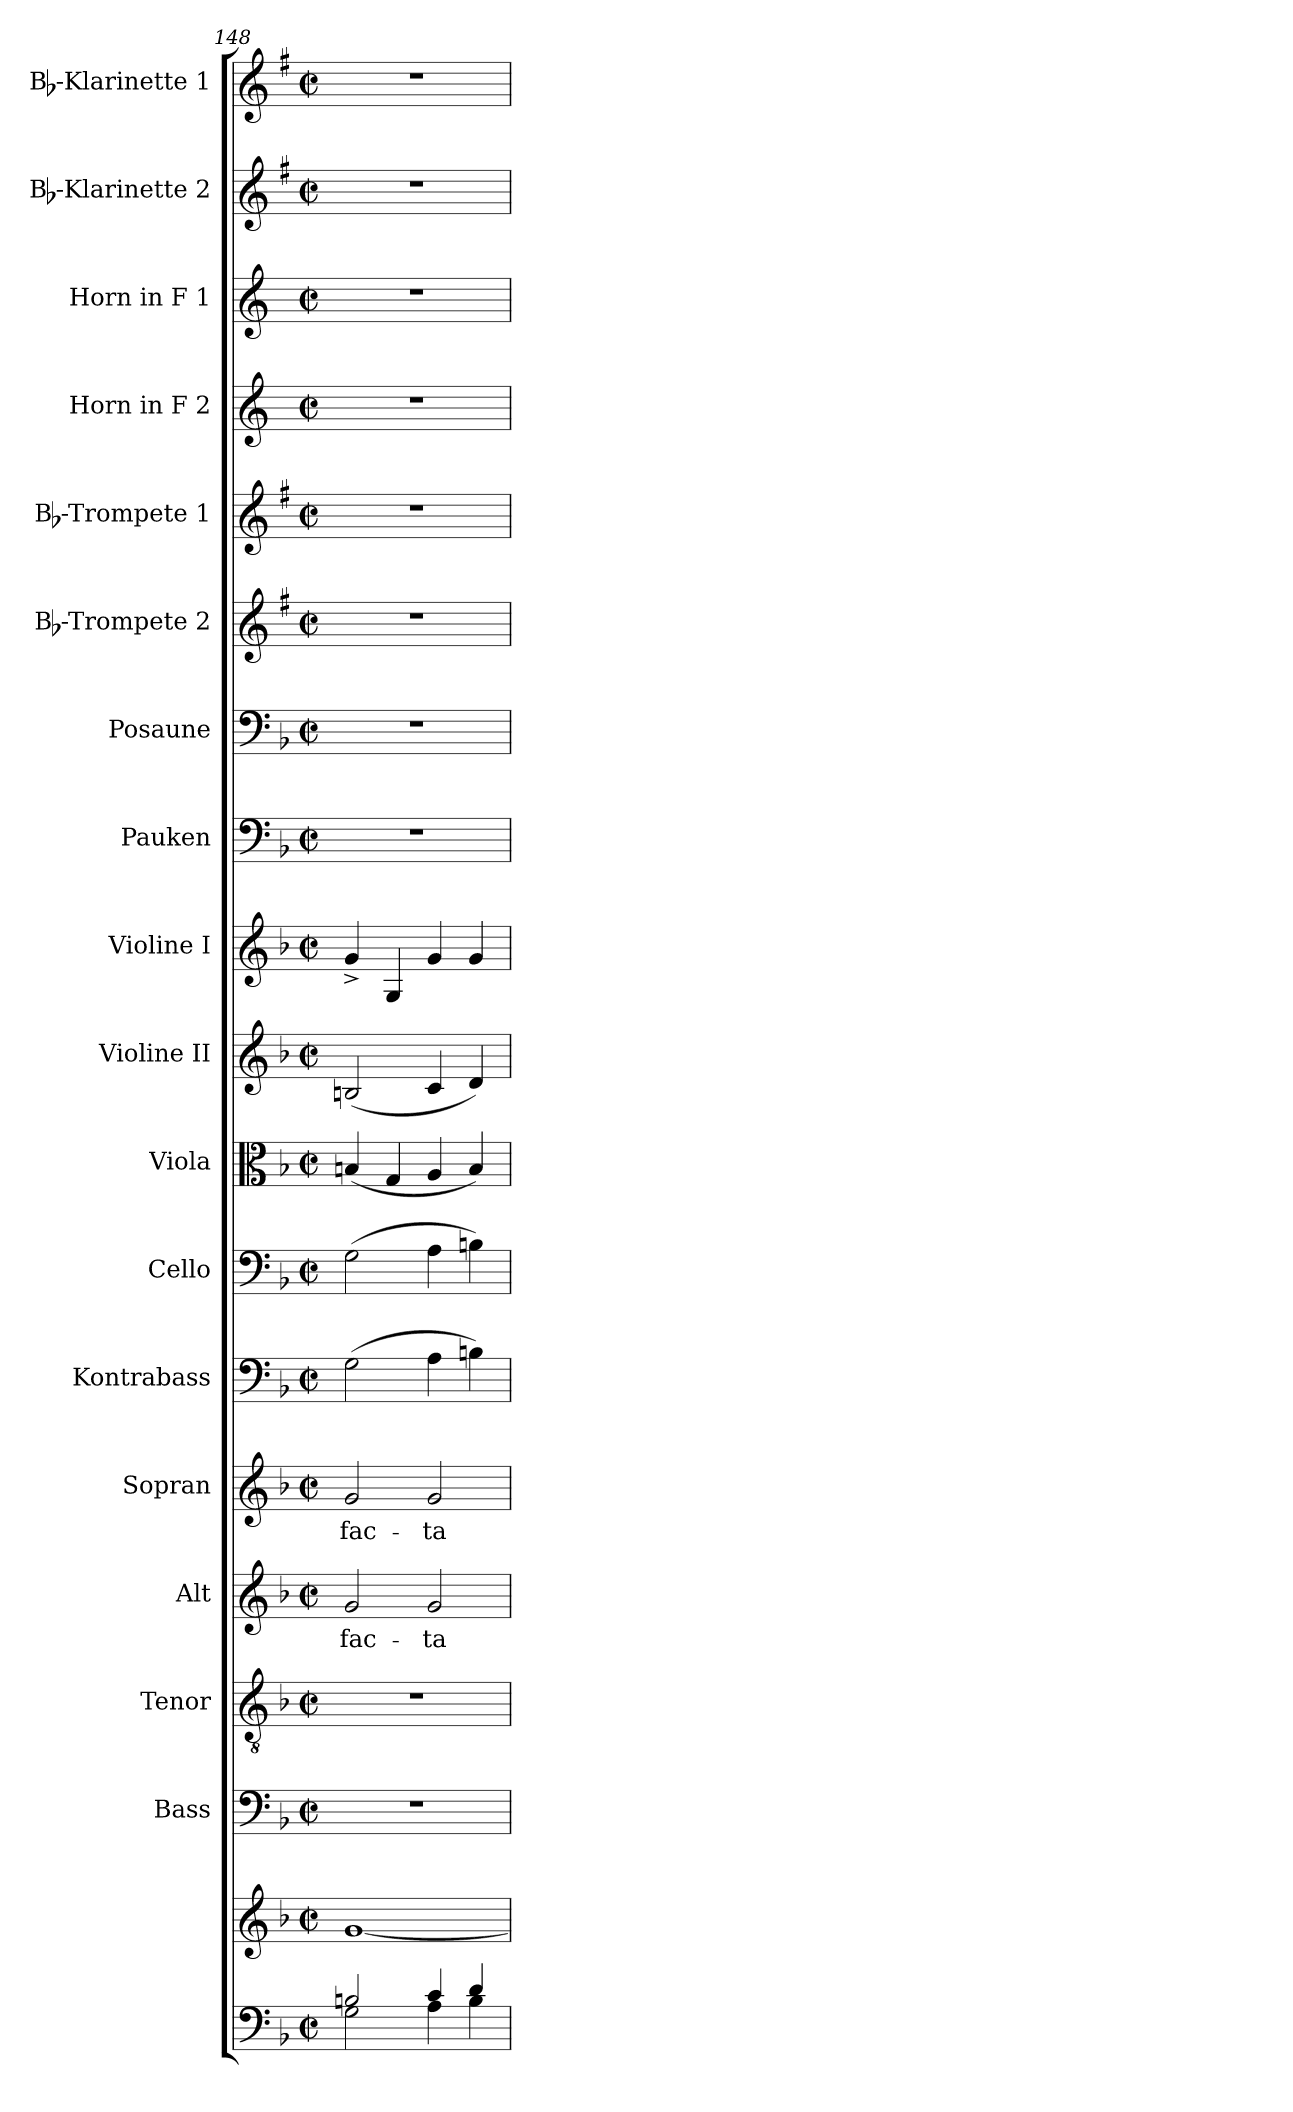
**kern	**kern	**kern	**kern	**kern	**text	**kern	**text	**kern	**kern	**kern	**kern	**kern	**kern	**kern	**kern	**kern	**kern	**kern	**kern	**kern
*part18	*part18	*part17	*part16	*part15	*part15	*part14	*part14	*part13	*part12	*part11	*part10	*part9	*part8	*part7	*part6	*part5	*part4	*part3	*part2	*part1
*staff19	*staff18	*staff17	*staff16	*staff15	*staff15	*staff14	*staff14	*staff13	*staff12	*staff11	*staff10	*staff9	*staff8	*staff7	*staff6	*staff5	*staff4	*staff3	*staff2	*staff1
*	*	*I"Bass	*I"Tenor	*I"Alt	*	*I"Sopran	*	*I"Kontrabass	*I"Cello	*I"Viola	*I"Violine II	*I"Violine I	*I"Pauken	*I"Posaune	*I"Bb-Trompete 2	*I"Bb-Trompete 1	*I"Horn in F 2	*I"Horn in F 1	*I"Bb-Klarinette 2	*I"Bb-Klarinette 1
*	*	*I'B.	*I'T.	*I'A.	*	*I'S.	*	*I'Kb.	*	*I'Vla.	*I'Vl. II	*I'Vl. I	*I'Pk.	*I'Pos.	*I'Bb Trp. 2	*I'Bb Trp. 1	*	*	*I'Bb Kl. 2	*I'Bb Kl. 1
*clefF4	*clefG2	*clefF4	*clefGv2	*clefG2	*	*clefG2	*	*clefF4	*clefF4	*clefC3	*clefG2	*clefG2	*clefF4	*clefF4	*clefG2	*clefG2	*clefG2	*clefG2	*clefG2	*clefG2
*	*	*	*	*	*	*	*	*ITrd7c12	*	*	*	*	*	*	*ITrd1c2	*ITrd1c2	*ITrd4c7	*ITrd4c7	*ITrd1c2	*ITrd1c2
*k[b-]	*k[b-]	*k[b-]	*k[b-]	*k[b-]	*	*k[b-]	*	*k[b-]	*k[b-]	*k[b-]	*k[b-]	*k[b-]	*k[b-]	*k[b-]	*k[b-]	*k[b-]	*k[b-]	*k[b-]	*k[b-]	*k[b-]
*F:	*F:	*F:	*F:	*F:	*	*F:	*	*F:	*F:	*F:	*F:	*F:	*F:	*F:	*F:	*F:	*F:	*F:	*F:	*F:
*M2/2	*M2/2	*M2/2	*M2/2	*M2/2	*	*M2/2	*	*M2/2	*M2/2	*M2/2	*M2/2	*M2/2	*M2/2	*M2/2	*M2/2	*M2/2	*M2/2	*M2/2	*M2/2	*M2/2
*met(c|)	*met(c|)	*met(c|)	*met(c|)	*met(c|)	*	*met(c|)	*	*met(c|)	*met(c|)	*met(c|)	*met(c|)	*met(c|)	*met(c|)	*met(c|)	*met(c|)	*met(c|)	*met(c|)	*met(c|)	*met(c|)	*met(c|)
=148	=148	=148	=148	=148	=148	=148	=148	=148	=148	=148	=148	=148	=148	=148	=148	=148	=148	=148	=148	=148
*^	*	*	*	*	*	*	*	*	*	*	*	*	*	*	*	*	*	*	*	*
!	!	!	!	!	!	!LO:LY:b	!	!LO:LY:b	!	!	!	!	!	!	!	!	!	!	!	!	!
2Bn/	2G\	[>1g	1r	1r	2g/	fac-	2g/	fac-	(>2GG\	(>2G\	(<4Bn/	(<2Bn/	4g^</	1r	1r	1r	1r	1r	1r	1r	1r
.	.	.	.	.	.	.	.	.	.	.	4G/	.	4G/	.	.	.	.	.	.	.	.
!	!	!	!	!	!	!LO:LY:b	!	!LO:LY:b	!	!	!	!	!	!	!	!	!	!	!	!	!
4c/	4A\	.	.	.	2g/	-ta	2g/	-ta	4AA\	4A\	4A/	4c/	4g/	.	.	.	.	.	.	.	.
4d/	4B\	.	.	.	.	.	.	.	4BBn\)	4Bn\)	4B/)	4d/)	4g/	.	.	.	.	.	.	.	.
*v	*v	*	*	*	*	*	*	*	*	*	*	*	*	*	*	*	*	*	*	*	*
=	=	=	=	=	=	=	=	=	=	=	=	=	=	=	=	=	=	=	=	=
*-	*-	*-	*-	*-	*-	*-	*-	*-	*-	*-	*-	*-	*-	*-	*-	*-	*-	*-	*-	*-
